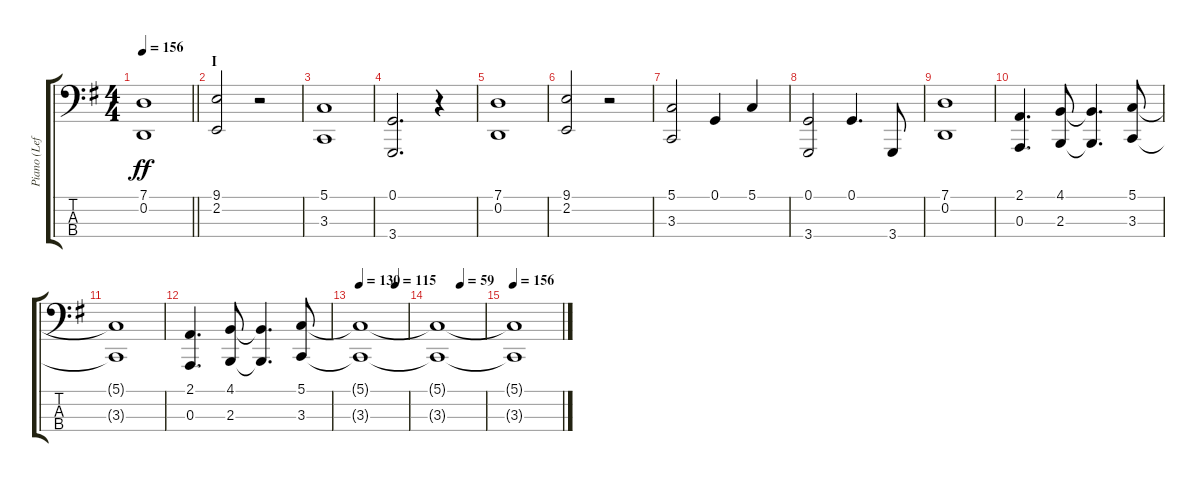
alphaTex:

\track ("Piano (Left Hand)" "Piano (Lef") {instrument acousticgrandpiano}
\staff {score tabs}
\tuning (G2 D2 A1 E1) {hide}
\ts (4 4)
\tempo 156
\clef f4
\barLineRight lightlight
\ks g
(7.1{t} 0.2{t}).1{dy ff} |
\section ("" "I")
(9.1 2.2).2 r.2 |
(5.1 3.3).1 |
(0.1 3.4).2{d} r.4 |
(7.1 0.2).1 |
(9.1 2.2).2 r.2 |
(5.1 3.3).2 0.1.4 5.1.4 |
(0.1 3.4).2 0.1.4{d} 3.4.8 |
(7.1 0.2).1 |
(2.1 0.3).4{d} (4.1 2.3).8 (4.1{t} 2.3{t}).4{d} (5.1 3.3).8 |
(5.1{t} 3.3{t}).1 |
(2.1 0.3).4{d} (4.1 2.3).8 (4.1{t} 2.3{t}).4{d} (5.1 3.3).8 |
\tempo 130
\tempo (115 0.75)
(5.1{t} 3.3{t}).1 |
\tempo (59 0.5)
(5.1{t} 3.3{t}).1{volume 0} |
\tempo 156
(5.1{t} 3.3{t}).1
